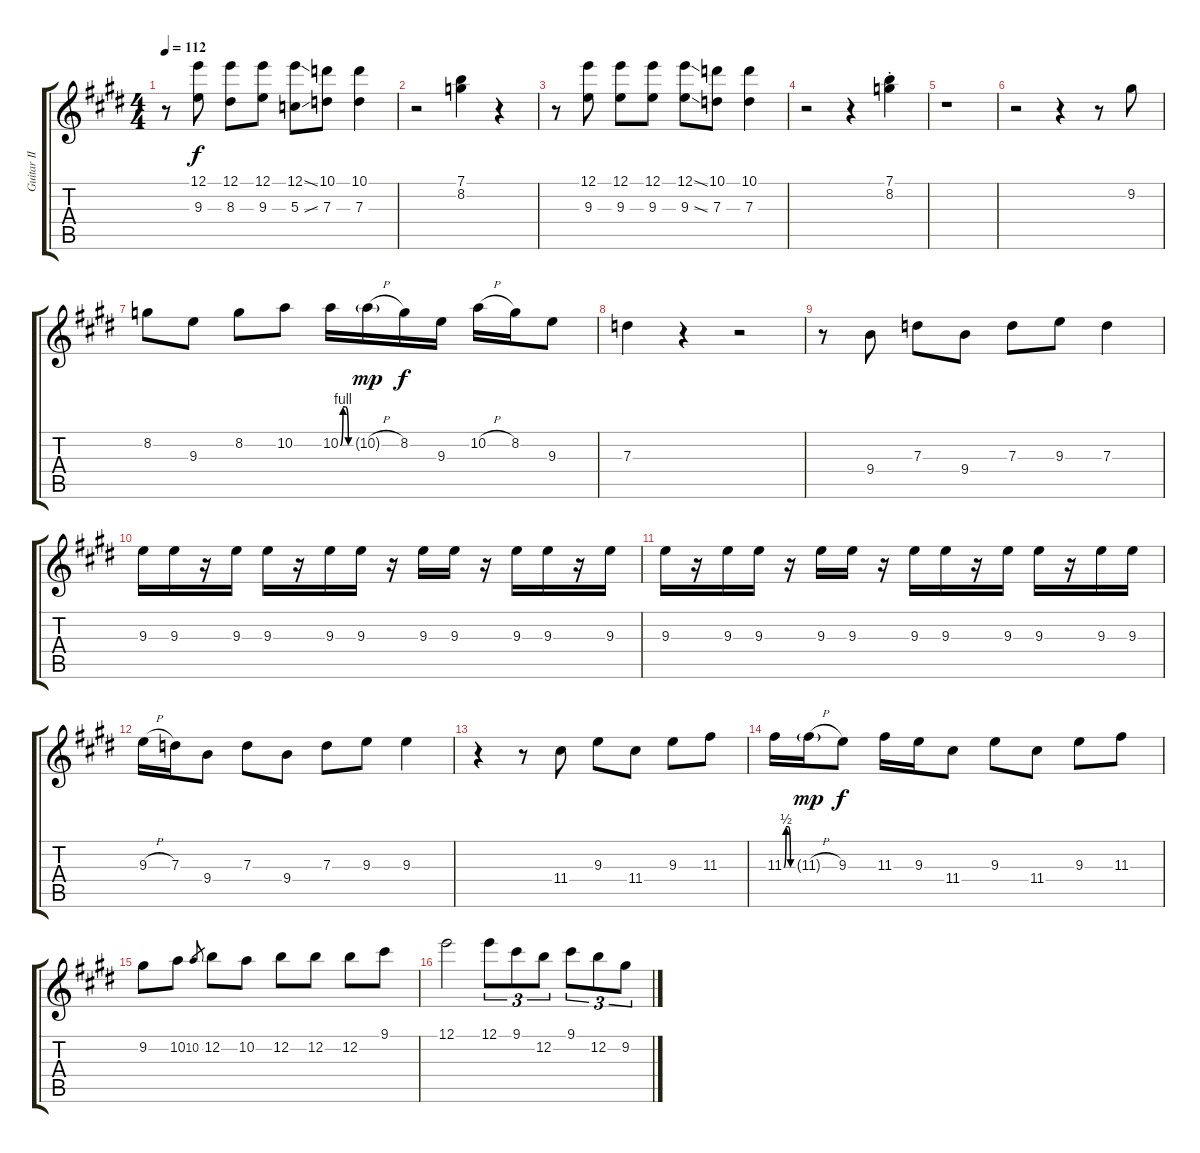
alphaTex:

\track ("Guitar II" "Guitar II") {instrument electricguitarclean}
\staff {score tabs}
\tuning (E4 B3 G3 D3 A2 E2) {hide}
\ts (4 4)
\tempo 112
\clef g2
\ks e
r.8{dy f} (12.1 9.3).8 (12.1 8.3).8 (12.1 9.3).8 (12.1{ss} 5.3{ss}).8 (10.1 7.3).8 (10.1 7.3).4 |
r.2 (7.1 8.2).4 r.4 |
r.8 (12.1 9.3).8 (12.1 9.3).8 (12.1 9.3).8 (12.1{ss} 9.3{ss}).8 (10.1 7.3).8 (10.1 7.3).4 |
r.2 r.4 (7.1{st} 8.2{st}).4 |
r.1 |
r.2 r.4 r.8 9.2.8 |
8.2.8 9.3.8 8.2.8 10.2.8 10.2{be (custom 0 0 15 4 30 4 45 0 60 0)}.16 10.2{h g}.16{dy mp} 8.2.16{dy f} 9.3.16 10.2{h}.16 8.2.16 9.3.8 |
7.3.4 r.4 r.2 |
r.8 9.4.8 7.3.8 9.4.8 7.3.8 9.3.8 7.3.4 |
9.3.16 9.3.16 r.16 9.3.16 9.3.16 r.16 9.3.16 9.3.16 r.16 9.3.16 9.3.16 r.16 9.3.16 9.3.16 r.16 9.3.16 |
9.3.16 r.16 9.3.16 9.3.16 r.16 9.3.16 9.3.16 r.16 9.3.16 9.3.16 r.16 9.3.16 9.3.16 r.16 9.3.16 9.3.16 |
9.3{h}.16 7.3.16 9.4.8 7.3.8 9.4.8 7.3.8 9.3.8 9.3.4 |
r.4 r.8 11.4.8 9.3.8 11.4.8 9.3.8 11.3.8 |
11.3{be (custom 0 0 15 2 30 2 45 0 60 0)}.16 11.3{h g}.16{dy mp} 9.3.8{dy f} 11.3.16 9.3.16 11.4.8 9.3.8 11.4.8 9.3.8 11.3.8 |
9.2.8 10.2.8 10.2.8{gr} 12.2.8 10.2.8 12.2.8 12.2.8 12.2.8 9.1.8 |
12.1.2 12.1.8{tu (3 2)} 9.1.8{tu (3 2)} 12.2.8{tu (3 2)} 9.1.8{tu (3 2)} 12.2.8{tu (3 2)} 9.2.8{tu (3 2)}
